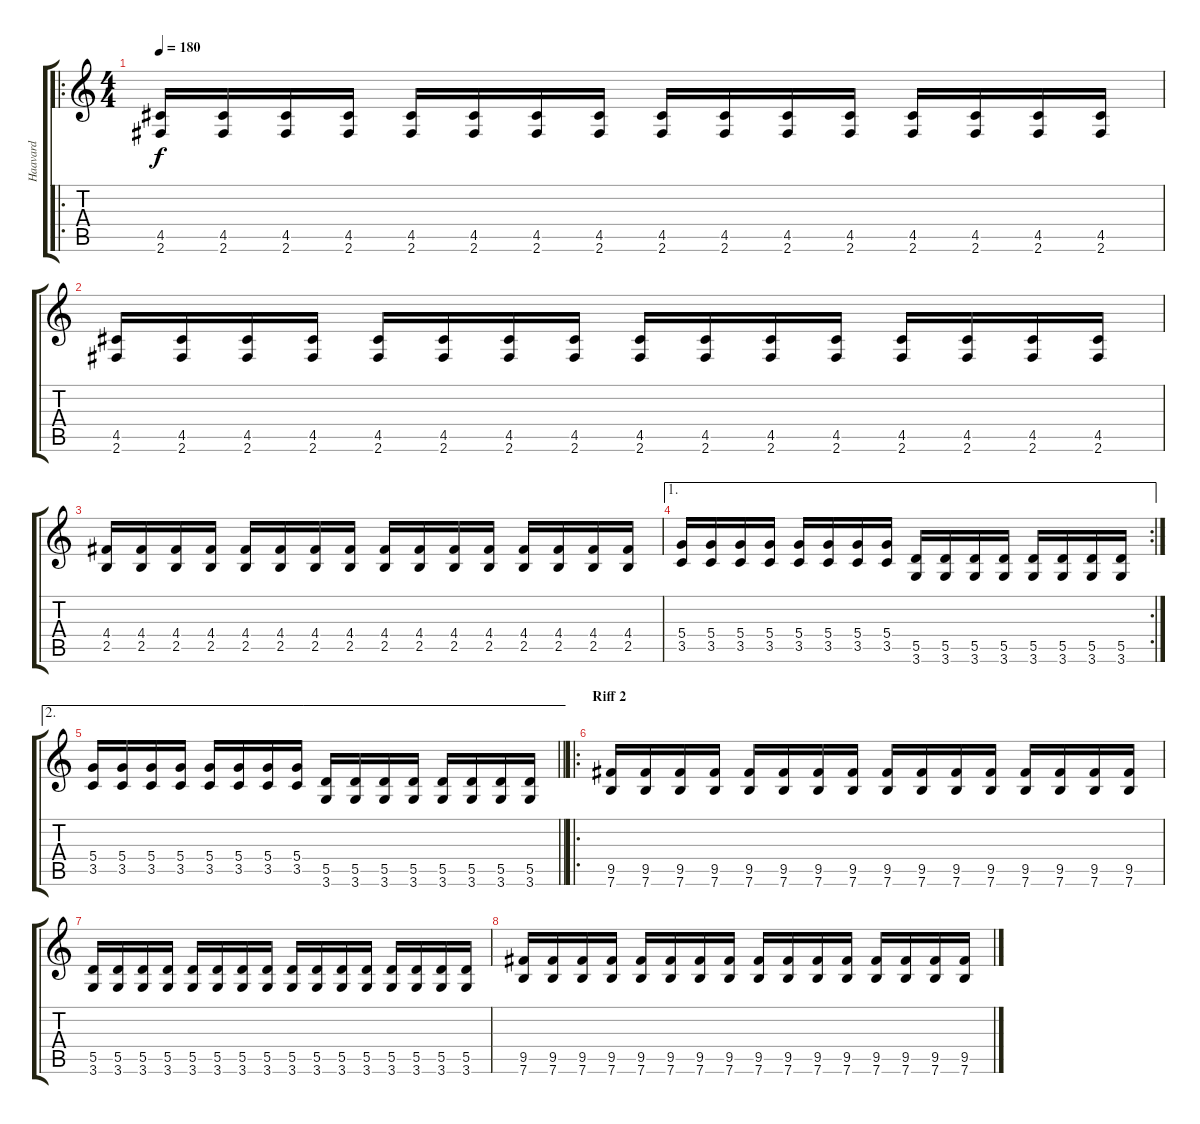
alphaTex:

\track ("Haavard" "Haavard") {instrument distortionguitar}
\staff {score tabs}
\tuning (E4 B3 G3 D3 A2 E2) {hide}
\ro
\ts (4 4)
\tempo 180
\clef g2
\ks c
(4.5 2.6).16{dy f} (4.5 2.6).16 (4.5 2.6).16 (4.5 2.6).16 (4.5 2.6).16 (4.5 2.6).16 (4.5 2.6).16 (4.5 2.6).16 (4.5 2.6).16 (4.5 2.6).16 (4.5 2.6).16 (4.5 2.6).16 (4.5 2.6).16 (4.5 2.6).16 (4.5 2.6).16 (4.5 2.6).16 |
(4.5 2.6).16 (4.5 2.6).16 (4.5 2.6).16 (4.5 2.6).16 (4.5 2.6).16 (4.5 2.6).16 (4.5 2.6).16 (4.5 2.6).16 (4.5 2.6).16 (4.5 2.6).16 (4.5 2.6).16 (4.5 2.6).16 (4.5 2.6).16 (4.5 2.6).16 (4.5 2.6).16 (4.5 2.6).16 |
(4.4 2.5).16 (4.4 2.5).16 (4.4 2.5).16 (4.4 2.5).16 (4.4 2.5).16 (4.4 2.5).16 (4.4 2.5).16 (4.4 2.5).16 (4.4 2.5).16 (4.4 2.5).16 (4.4 2.5).16 (4.4 2.5).16 (4.4 2.5).16 (4.4 2.5).16 (4.4 2.5).16 (4.4 2.5).16 |
\ae 1
\rc 2
(5.4 3.5).16 (5.4 3.5).16 (5.4 3.5).16 (5.4 3.5).16 (5.4 3.5).16 (5.4 3.5).16 (5.4 3.5).16 (5.4 3.5).16 (5.5 3.6).16 (5.5 3.6).16 (5.5 3.6).16 (5.5 3.6).16 (5.5 3.6).16 (5.5 3.6).16 (5.5 3.6).16 (5.5 3.6).16 |
\ae 2
\barLineRight lightlight
(5.4 3.5).16 (5.4 3.5).16 (5.4 3.5).16 (5.4 3.5).16 (5.4 3.5).16 (5.4 3.5).16 (5.4 3.5).16 (5.4 3.5).16 (5.5 3.6).16 (5.5 3.6).16 (5.5 3.6).16 (5.5 3.6).16 (5.5 3.6).16 (5.5 3.6).16 (5.5 3.6).16 (5.5 3.6).16 |
\ro
\section ("" "Riff 2")
(9.5 7.6).16 (9.5 7.6).16 (9.5 7.6).16 (9.5 7.6).16 (9.5 7.6).16 (9.5 7.6).16 (9.5 7.6).16 (9.5 7.6).16 (9.5 7.6).16 (9.5 7.6).16 (9.5 7.6).16 (9.5 7.6).16 (9.5 7.6).16 (9.5 7.6).16 (9.5 7.6).16 (9.5 7.6).16 |
(5.5 3.6).16 (5.5 3.6).16 (5.5 3.6).16 (5.5 3.6).16 (5.5 3.6).16 (5.5 3.6).16 (5.5 3.6).16 (5.5 3.6).16 (5.5 3.6).16 (5.5 3.6).16 (5.5 3.6).16 (5.5 3.6).16 (5.5 3.6).16 (5.5 3.6).16 (5.5 3.6).16 (5.5 3.6).16 |
(9.5 7.6).16 (9.5 7.6).16 (9.5 7.6).16 (9.5 7.6).16 (9.5 7.6).16 (9.5 7.6).16 (9.5 7.6).16 (9.5 7.6).16 (9.5 7.6).16 (9.5 7.6).16 (9.5 7.6).16 (9.5 7.6).16 (9.5 7.6).16 (9.5 7.6).16 (9.5 7.6).16 (9.5 7.6).16
